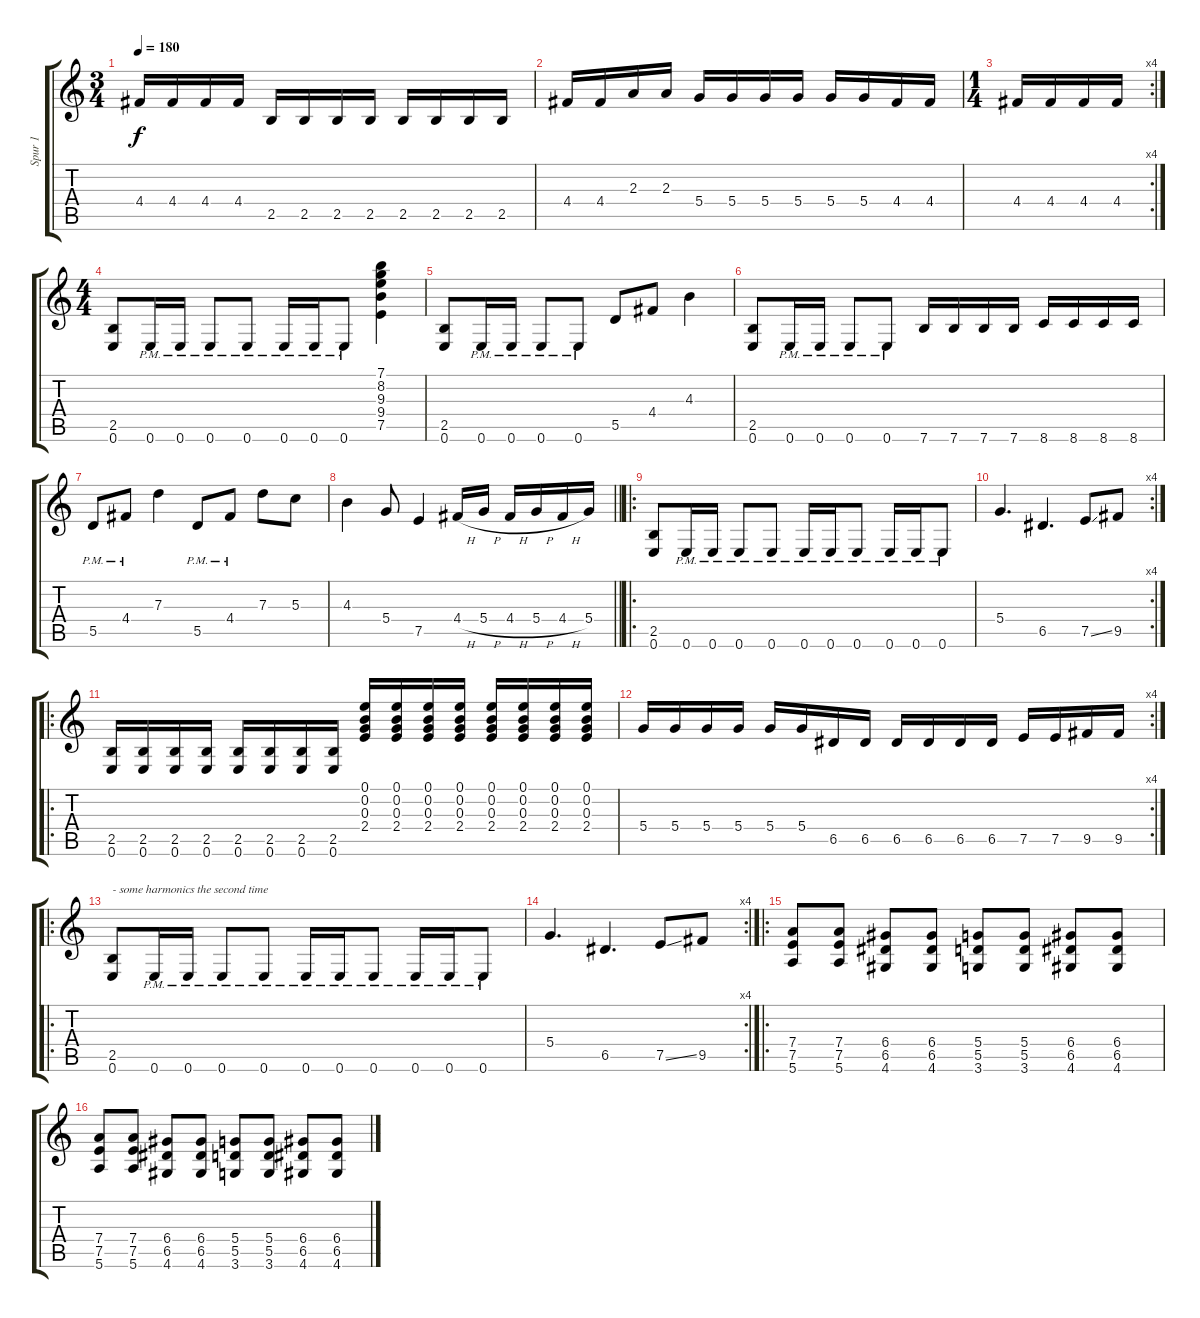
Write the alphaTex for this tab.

\track ("Spur 1" "Spur 1") {instrument distortionguitar}
\staff {score tabs}
\tuning (E4 B3 G3 D3 A2 E2) {hide}
\ts (3 4)
\tempo 180
\clef g2
\ks c
4.4.16{dy f} 4.4.16 4.4.16 4.4.16 2.5.16 2.5.16 2.5.16 2.5.16 2.5.16 2.5.16 2.5.16 2.5.16 |
4.4.16 4.4.16 2.3.16 2.3.16 5.4.16 5.4.16 5.4.16 5.4.16 5.4.16 5.4.16 4.4.16 4.4.16 |
\rc 4
\ts (1 4)
4.4.16 4.4.16 4.4.16 4.4.16 |
\ts (4 4)
(2.5 0.6).8 0.6{pm}.16 0.6{pm}.16 0.6{pm}.8 0.6{pm}.8 0.6{pm}.16 0.6{pm}.16 0.6{pm}.8 (7.1 8.2 9.3 9.4 7.5).4 |
(2.5 0.6).8 0.6{pm}.16 0.6{pm}.16 0.6{pm}.8 0.6{pm}.8 5.5.8 4.4.8 4.3.4 |
(2.5 0.6).8 0.6{pm}.16 0.6{pm}.16 0.6{pm}.8 0.6{pm}.8 7.6.16 7.6.16 7.6.16 7.6.16 8.6.16 8.6.16 8.6.16 8.6.16 |
5.5{pm}.8 4.4{pm}.8 7.3.4 5.5{pm}.8 4.4{pm}.8 7.3.8 5.3.8 |
\barLineRight lightlight
4.3.4 5.4.8 7.5.4 4.4{h}.16 5.4{h}.16 4.4{h}.16 5.4{h}.16 4.4{h}.16 5.4.16 |
\ro
(2.5 0.6).8 0.6{pm}.16 0.6{pm}.16 0.6{pm}.8 0.6{pm}.8 0.6{pm}.16 0.6{pm}.16 0.6{pm}.8 0.6{pm}.16 0.6{pm}.16 0.6{pm}.8 |
\rc 4
5.4.4{d} 6.5.4{d} 7.5{ss}.8 9.5.8 |
\ro
(2.5 0.6).16 (2.5 0.6).16 (2.5 0.6).16 (2.5 0.6).16 (2.5 0.6).16 (2.5 0.6).16 (2.5 0.6).16 (2.5 0.6).16 (0.1 0.2 0.3 2.4).16 (0.1 0.2 0.3 2.4).16 (0.1 0.2 0.3 2.4).16 (0.1 0.2 0.3 2.4).16 (0.1 0.2 0.3 2.4).16 (0.1 0.2 0.3 2.4).16 (0.1 0.2 0.3 2.4).16 (0.1 0.2 0.3 2.4).16 |
\rc 4
5.4.16 5.4.16 5.4.16 5.4.16 5.4.16 5.4.16 6.5.16 6.5.16 6.5.16 6.5.16 6.5.16 6.5.16 7.5.16 7.5.16 9.5.16 9.5.16 |
\ro
(2.5 0.6).8{txt "- some harmonics the second time"} 0.6{pm}.16 0.6{pm}.16 0.6{pm}.8 0.6{pm}.8 0.6{pm}.16 0.6{pm}.16 0.6{pm}.8 0.6{pm}.16 0.6{pm}.16 0.6{pm}.8 |
\rc 4
5.4.4{d} 6.5.4{d} 7.5{ss}.8 9.5.8 |
\ro
(7.4 7.5 5.6).8 (7.4 7.5 5.6).8 (6.4 6.5 4.6).8 (6.4 6.5 4.6).8 (5.4 5.5 3.6).8 (5.4 5.5 3.6).8 (6.4 6.5 4.6).8 (6.4 6.5 4.6).8 |
(7.4 7.5 5.6).8 (7.4 7.5 5.6).8 (6.4 6.5 4.6).8 (6.4 6.5 4.6).8 (5.4 5.5 3.6).8 (5.4 5.5 3.6).8 (6.4 6.5 4.6).8 (6.4 6.5 4.6).8
